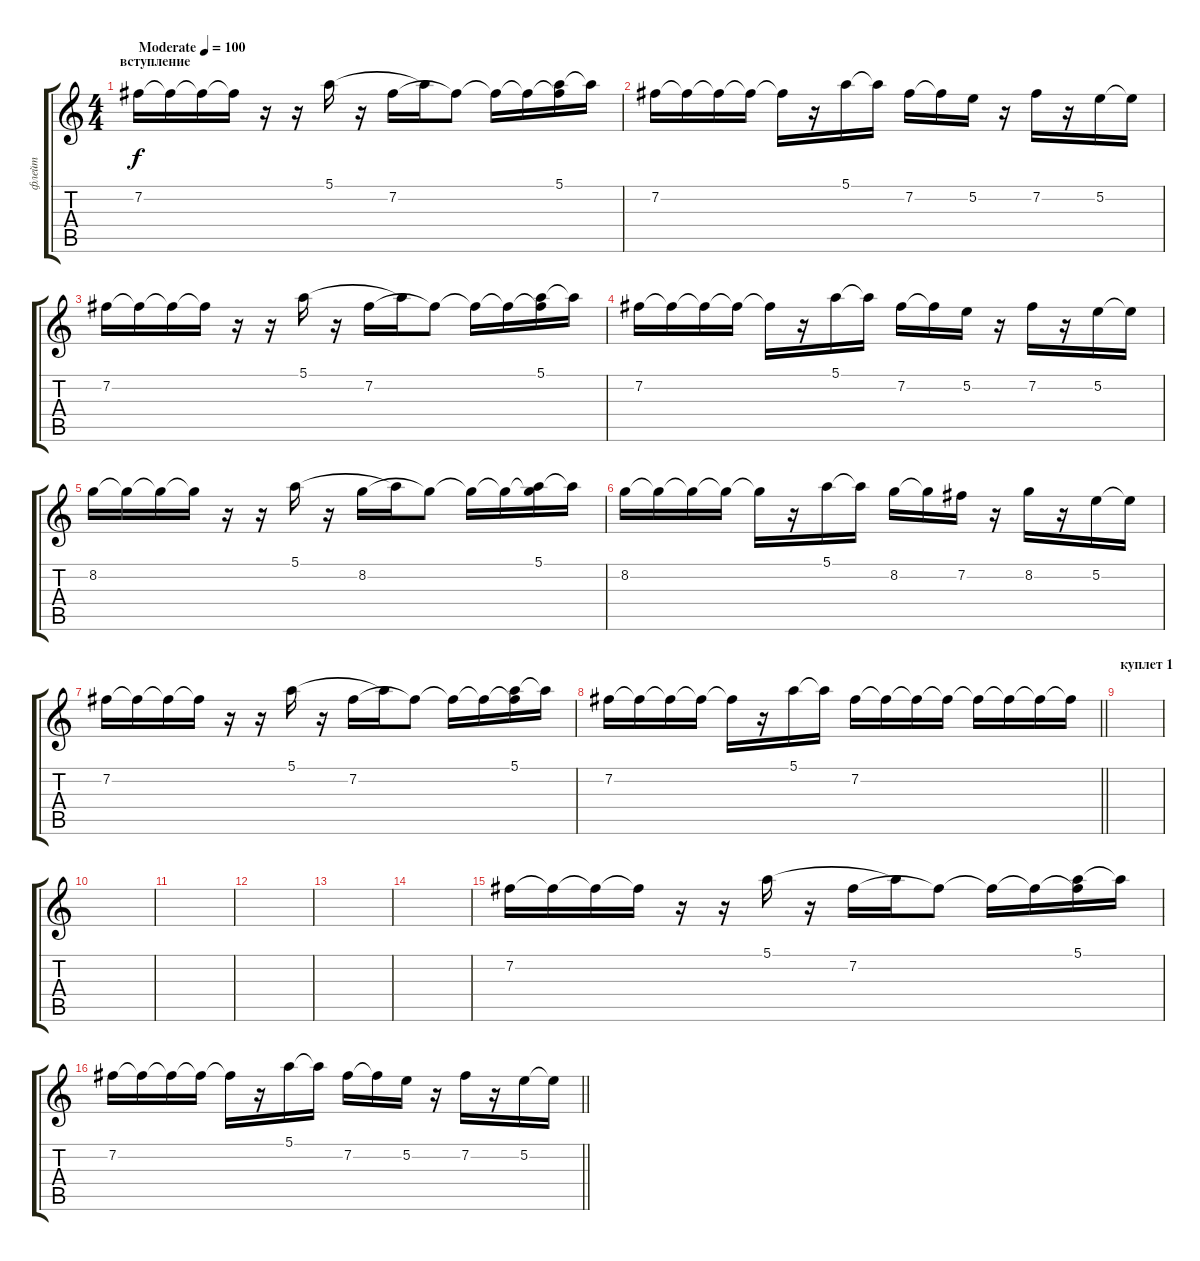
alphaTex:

\track ("флейт" "флейт") {instrument acousticguitarnylon}
\staff {score tabs}
\tuning (E4 B3 G3 D3 A2 E2) {hide}
\ts (4 4)
\section ("" "вступление")
\tempo (100 "Moderate")
\clef g2
\ks c
7.2.16{dy f instrument acousticguitarnylon} 7.2{t}.16 7.2{t}.16 7.2{t}.16 r.16 r.16 5.1.16 r.16 7.2.16 5.1{t}.16 7.2{t}.8 7.2{t}.16 7.2{t}.16 (5.1 7.2{t}).16 5.1{t}.16 |
7.2.16 7.2{t}.16 7.2{t}.16 7.2{t}.16 7.2{t}.16 r.16 5.1.16 5.1{t}.16 7.2.16 7.2{t}.16 5.2.16 r.16 7.2.16 r.16 5.2.16 5.2{t}.16 |
7.2.16 7.2{t}.16 7.2{t}.16 7.2{t}.16 r.16 r.16 5.1.16 r.16 7.2.16 5.1{t}.16 7.2{t}.8 7.2{t}.16 7.2{t}.16 (5.1 7.2{t}).16 5.1{t}.16 |
7.2.16 7.2{t}.16 7.2{t}.16 7.2{t}.16 7.2{t}.16 r.16 5.1.16 5.1{t}.16 7.2.16 7.2{t}.16 5.2.16 r.16 7.2.16 r.16 5.2.16 5.2{t}.16 |
8.2.16 8.2{t}.16 8.2{t}.16 8.2{t}.16 r.16 r.16 5.1.16 r.16 8.2.16 5.1{t}.16 8.2{t}.8 8.2{t}.16 8.2{t}.16 (5.1 8.2{t}).16 5.1{t}.16 |
8.2.16 8.2{t}.16 8.2{t}.16 8.2{t}.16 8.2{t}.16 r.16 5.1.16 5.1{t}.16 8.2.16 8.2{t}.16 7.2.16 r.16 8.2.16 r.16 5.2.16 5.2{t}.16 |
7.2.16 7.2{t}.16 7.2{t}.16 7.2{t}.16 r.16 r.16 5.1.16 r.16 7.2.16 5.1{t}.16 7.2{t}.8 7.2{t}.16 7.2{t}.16 (5.1 7.2{t}).16 5.1{t}.16 |
\barLineRight lightlight
7.2.16 7.2{t}.16 7.2{t}.16 7.2{t}.16 7.2{t}.16 r.16 5.1.16 5.1{t}.16 7.2.16 7.2{t}.16 7.2{t}.16 7.2{t}.16 7.2{t}.16 7.2{t}.16 7.2{t}.16 7.2{t}.16 |
\section ("" "куплет 1")
|
|
|
|
|
|
7.2.16 7.2{t}.16 7.2{t}.16 7.2{t}.16 r.16 r.16 5.1.16 r.16 7.2.16 5.1{t}.16 7.2{t}.8 7.2{t}.16 7.2{t}.16 (5.1 7.2{t}).16 5.1{t}.16 |
\barLineRight lightlight
7.2.16 7.2{t}.16 7.2{t}.16 7.2{t}.16 7.2{t}.16 r.16 5.1.16 5.1{t}.16 7.2.16 7.2{t}.16 5.2.16 r.16 7.2.16 r.16 5.2.16 5.2{t}.16
